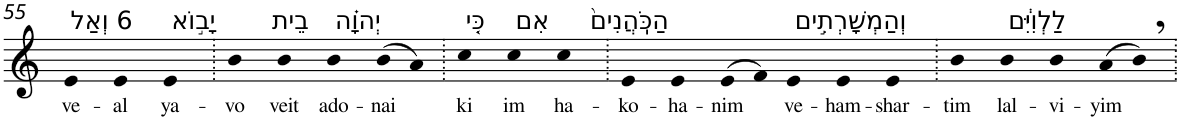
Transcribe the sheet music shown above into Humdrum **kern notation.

**kern	**text
*part1	*part1
*staff1	*staff1
*I"Piano	*
*I'Pno	*
!!LO:PB:g=z
*clefG2	*
*k[]	*
=55	=55
!LO:TX:a:t=6 וְאַל	!
!	!LO:LY:b
4e	ve-
!	!LO:LY:b
4e	-al
!LO:TX:a:t=יָב֣וֹא	!
!	!LO:LY:b
4e	ya-
=56.	=56.
!	!LO:LY:b
4b	-vo
!LO:TX:a:t=בֵית	!
!	!LO:LY:b
4b	veit
!LO:TX:a:t=יְהוָ֗ה	!
!	!LO:LY:b
4b	ado-
!	!LO:LY:b
(>8b	-nai
8a)	.
=57.	=57.
!LO:TX:a:t=כִּ֤י	!
!	!LO:LY:b
4cc	ki
!LO:TX:a:t=אִם	!
!	!LO:LY:b
4cc	im
!LO:TX:a:t=הַכֹּֽהֲנִים֙	!
!	!LO:LY:b
4cc	ha-
=58.	=58.
!	!LO:LY:b
4e	-ko-
!	!LO:LY:b
4e	-ha-
!	!LO:LY:b
(>8e	-nim
8f)	.
!LO:TX:a:t=וְהַמְשָׁרְתִ֣ים	!
!	!LO:LY:b
4e	ve-
!	!LO:LY:b
4e	-ham-
!	!LO:LY:b
4e	-shar-
=59.	=59.
!	!LO:LY:b
4b	-tim
!LO:TX:a:t=לַלְוִיִּ֔ם	!
!	!LO:LY:b
4b	lal-
!	!LO:LY:b
4b	-vi-
!	!LO:LY:b
(>8a	-yim
8b,)	.
=.	=.
*-	*-
